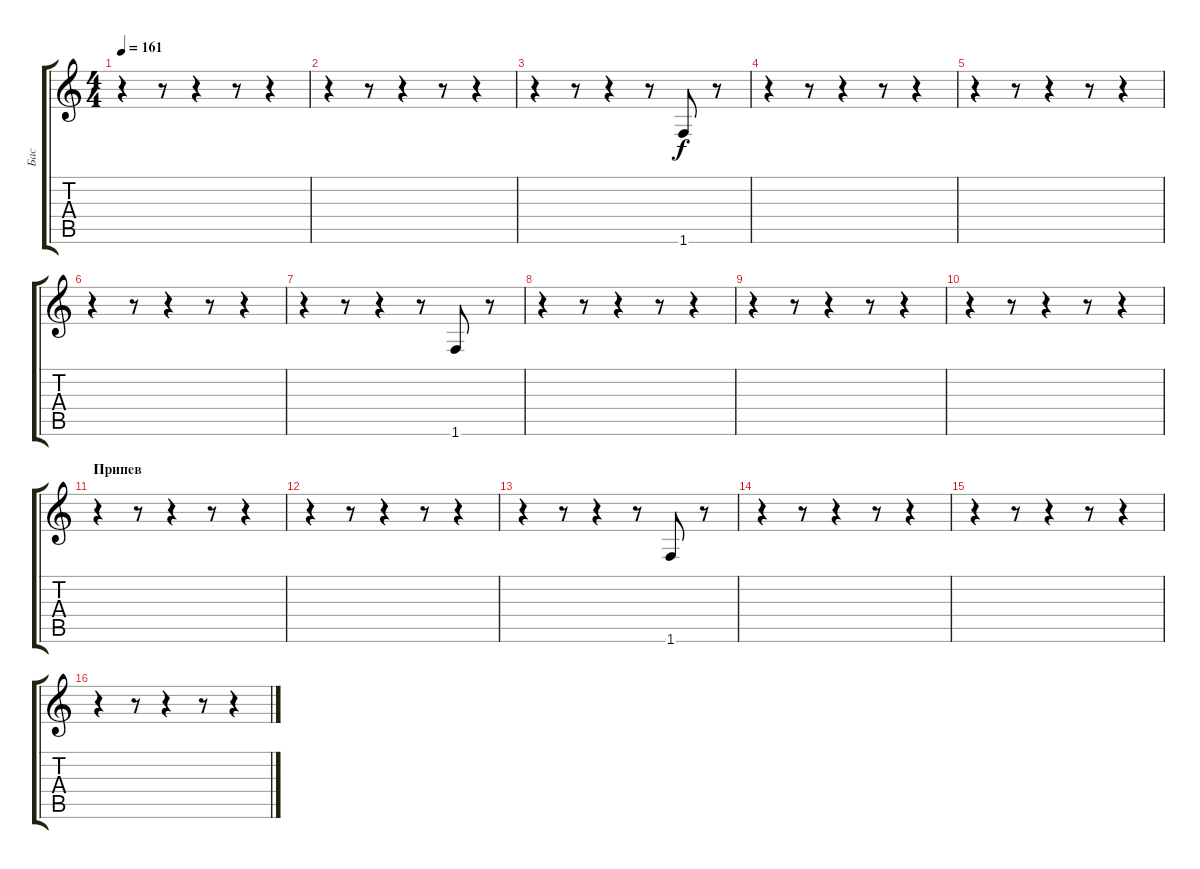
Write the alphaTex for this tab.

\track ("Бас" "Бас") {instrument electricbassfinger}
\staff {score tabs}
\tuning (E4 B3 G3 D3 A2 E2) {hide}
\ts (4 4)
\tempo 161
\clef g2
\ks c
r.4{dy f} r.8 r.4 r.8 r.4 |
r.4 r.8 r.4 r.8 r.4 |
r.4 r.8 r.4 r.8 1.6.8 r.8 |
r.4 r.8 r.4 r.8 r.4 |
r.4 r.8 r.4 r.8 r.4 |
r.4 r.8 r.4 r.8 r.4 |
r.4 r.8 r.4 r.8 1.6.8 r.8 |
r.4 r.8 r.4 r.8 r.4 |
r.4 r.8 r.4 r.8 r.4 |
r.4 r.8 r.4 r.8 r.4 |
\section ("" "Припев")
r.4 r.8 r.4 r.8 r.4 |
r.4 r.8 r.4 r.8 r.4 |
r.4 r.8 r.4 r.8 1.6.8 r.8 |
r.4 r.8 r.4 r.8 r.4 |
r.4 r.8 r.4 r.8 r.4 |
r.4 r.8 r.4 r.8 r.4
